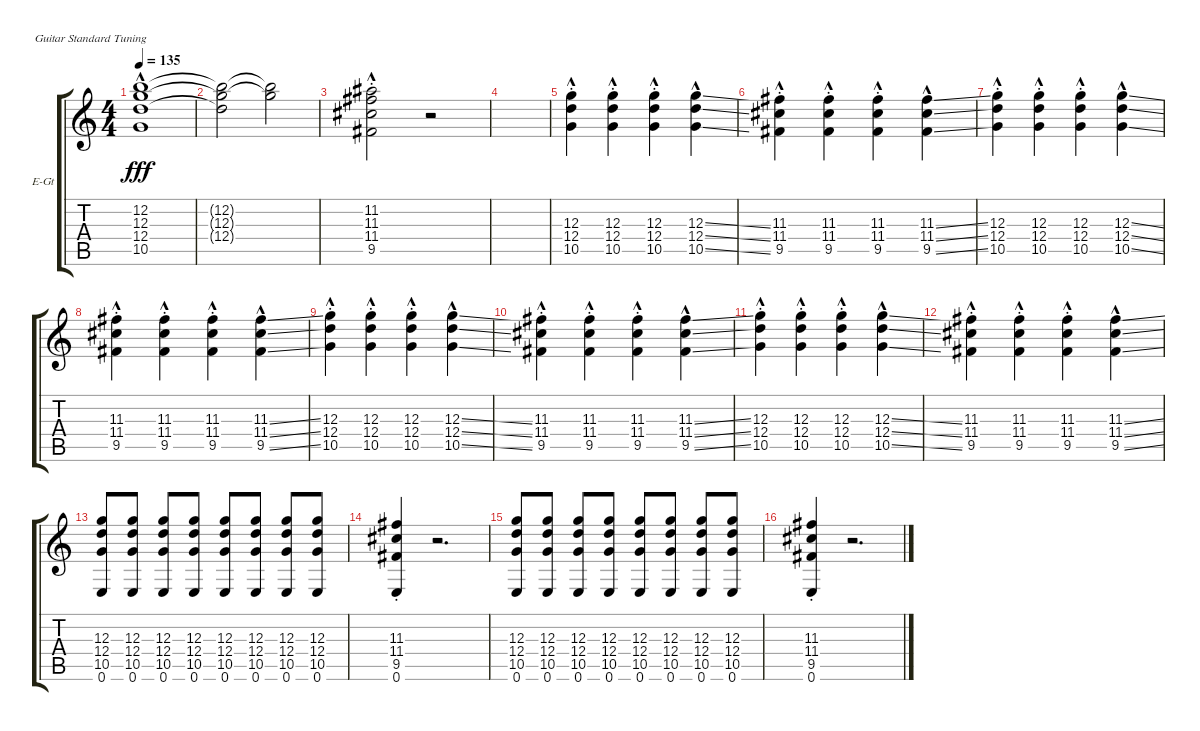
\defaultSystemsLayout 4
\bracketExtendMode groupsimilarinstruments
\firstSystemTrackNameOrientation horizontal
\otherSystemsTrackNameOrientation horizontal
\track ("Cook" "E-Gt") {instrument electricguitarclean}
\staff {score tabs}
\tuning (E4 B3 G3 D3 A2 E2)
\ts (4 4)
\tempo 135
\clef g2
\ks c
(12.4{hac} 12.3{hac} 12.2{hac} 10.5{hac}).1{dy fff} |
(12.3{t} 12.2{t} 12.4{t}).2 (12.3{t} 12.2{t}).2 |
(9.5{st} 11.4{hac st} 11.3{hac st} 11.2{st}).2 r.2 |
|
(10.5{hac st} 12.4{hac st} 12.3{hac st}).4 (10.5{hac st} 12.4{hac st} 12.3{hac st}).4 (10.5{hac st} 12.4{hac st} 12.3{hac st}).4 (10.5{ss hac} 12.4{ss hac} 12.3{ss hac}).4 |
(9.5{hac st} 11.4{hac st} 11.3{hac st}).4 (9.5{hac st} 11.4{hac st} 11.3{hac st}).4 (9.5{hac st} 11.4{hac st} 11.3{hac st}).4 (9.5{ss hac} 11.4{ss hac} 11.3{ss hac}).4 |
(10.5{hac st} 12.4{hac st} 12.3{hac st}).4 (10.5{hac st} 12.4{hac st} 12.3{hac st}).4 (10.5{hac st} 12.4{hac st} 12.3{hac st}).4 (10.5{ss hac} 12.4{ss hac} 12.3{ss hac}).4 |
(9.5{hac st} 11.4{hac st} 11.3{hac st}).4 (9.5{hac st} 11.4{hac st} 11.3{hac st}).4 (9.5{hac st} 11.4{hac st} 11.3{hac st}).4 (9.5{ss hac} 11.4{ss hac} 11.3{ss hac}).4 |
(10.5{hac st} 12.4{hac st} 12.3{hac st}).4 (10.5{hac st} 12.4{hac st} 12.3{hac st}).4 (10.5{hac st} 12.4{hac st} 12.3{hac st}).4 (10.5{ss hac} 12.4{ss hac} 12.3{ss hac}).4 |
(9.5{hac st} 11.4{hac st} 11.3{hac st}).4 (9.5{hac st} 11.4{hac st} 11.3{hac st}).4 (9.5{hac st} 11.4{hac st} 11.3{hac st}).4 (9.5{ss hac} 11.4{ss hac} 11.3{ss hac}).4 |
(10.5{hac st} 12.4{hac st} 12.3{hac st}).4 (10.5{hac st} 12.4{hac st} 12.3{hac st}).4 (10.5{hac st} 12.4{hac st} 12.3{hac st}).4 (10.5{ss hac} 12.4{ss hac} 12.3{ss hac}).4 |
(9.5{hac st} 11.4{hac st} 11.3{hac st}).4 (9.5{hac st} 11.4{hac st} 11.3{hac st}).4 (9.5{hac st} 11.4{hac st} 11.3{hac st}).4 (9.5{ss hac} 11.4{ss hac} 11.3{ss hac}).4 |
(10.5 12.4 12.3 0.6).8 (10.5 12.4 12.3 0.6).8 (10.5 12.4 12.3 0.6).8 (10.5 12.4 12.3 0.6).8 (10.5 12.4 12.3 0.6).8 (10.5 12.4 12.3 0.6).8 (10.5 12.4 12.3 0.6).8 (10.5 12.4 12.3 0.6).8 |
(0.6{st} 9.5{st} 11.4{st} 11.3{st}).4 r.2{d} |
(10.5 12.4 12.3 0.6).8 (10.5 12.4 12.3 0.6).8 (10.5 12.4 12.3 0.6).8 (10.5 12.4 12.3 0.6).8 (10.5 12.4 12.3 0.6).8 (10.5 12.4 12.3 0.6).8 (10.5 12.4 12.3 0.6).8 (10.5 12.4 12.3 0.6).8 |
(0.6{st} 9.5{st} 11.4{st} 11.3{st}).4 r.2{d}
